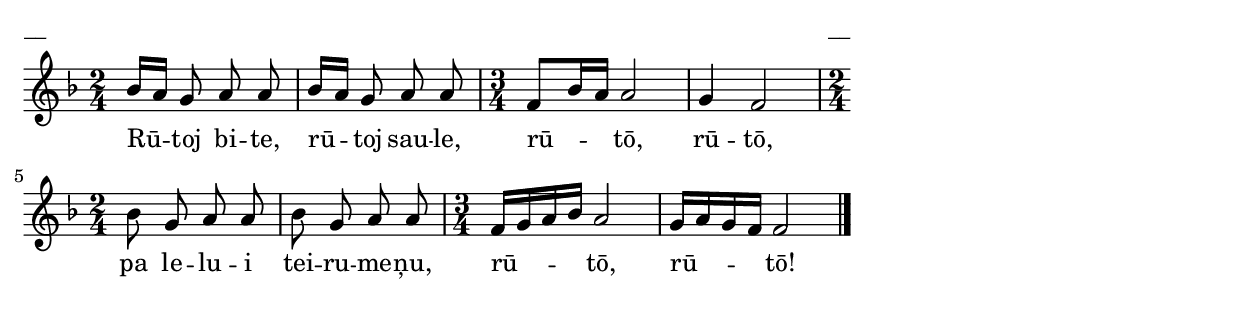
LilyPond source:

\version "2.13.16"
%\header {
%    title = "Rūtoj bite, rūtoj saule"
%}
\paper {
line-width = 14\cm
left-margin = 0.4\cm
between-system-padding = 0.1\cm
between-system-space = 0.1\cm
}
\layout {
indent = #0
ragged-last = ##f
}

voiceA = \relative c'' {
\clef "treble"
\key d \minor
\time 2/4
bes16[ a] g8 a a | bes16[ a] g8 a a 
\time 3/4
f8[ bes16 a] a2 | g4 f2 
\time 2/4
bes8 g a a | bes g a a 
\time 3/4
f16[ g a bes] a2 | g16[ a g f] f2
\bar "|."
} 



lyricA = \lyricmode {
Rū -- toj bi -- te, rū -- toj sau -- le, rū -- tō, rū -- tō, 
pa le -- lu -- i tei -- ru -- me -- ņu, rū -- tō, rū -- tō!
}

fullScore = <<
\new Staff {
<<
\new Voice = "voiceA" { \oneVoice \autoBeamOff \voiceA }
\lyricsto "voiceA" \new Lyrics \lyricA
>>
}
>>

\score {
\fullScore
\header { piece = "__" opus = "__" }
}
\markup { \with-color #(x11-color 'white) \sans \smaller "__" }
\score {
\unfoldRepeats
\fullScore
\midi {
\context { \Staff \remove "Staff_performer" }
\context { \Voice \consists "Staff_performer" }
}
}


